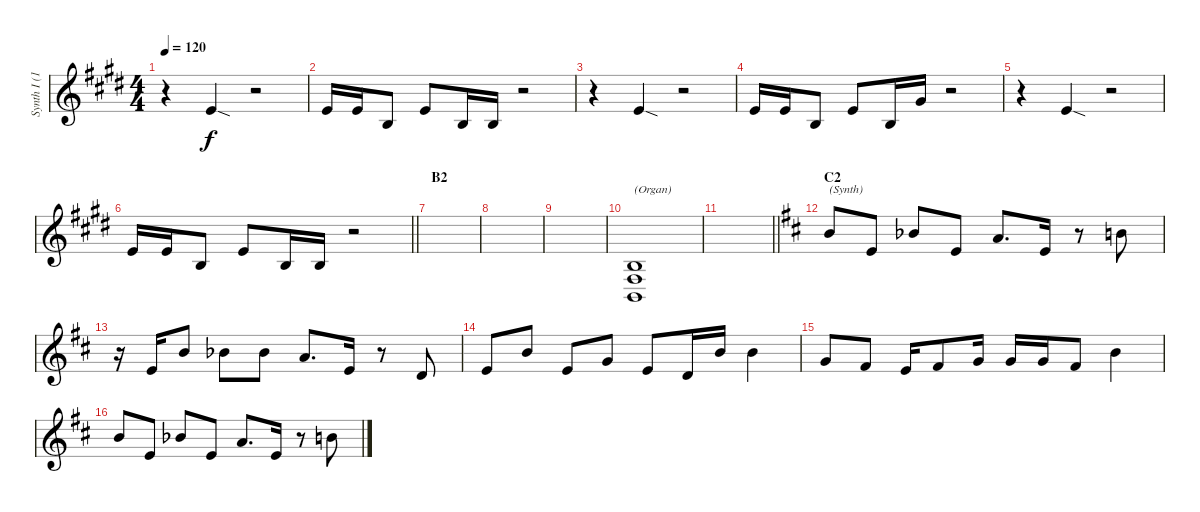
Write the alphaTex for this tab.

\track ("Synth I (1)" "Synth I (1") {instrument trumpet}
\staff {score}
\tuning (E4 B3 G3 D3 A2 E2) {hide}
\ts (4 4)
\tempo 120
\clef g2
\ks e
r.4{dy f} 0.1{sod}.4 r.2 |
0.1.16 0.1.16 0.2.8 0.1.8 0.2.16 0.2.16 r.2 |
r.4 0.1{sod}.4 r.2 |
0.1.16 0.1.16 0.2.8 0.1.8 0.2.16 4.1.16 r.2 |
r.4 0.1{sod}.4 r.2 |
\barLineRight lightlight
0.1.16 0.1.16 0.2.8 0.1.8 0.2.16 0.2.16 r.2 |
\section ("" "B2")
|
|
|
(0.2 4.4 2.5).1{txt "(Organ)" volume 8 instrument pad7halo} |
\barLineRight lightlight
|
\section ("" "C2")
\ks d
7.1.8{txt "(Synth)" instrument lead2sawtooth} 0.1.8 6.1{acc b}.8 0.1.8 5.1.8{d} 0.1.16 r.8 7.1.8 |
r.16 0.1.16 7.1.8 6.1{acc b}.8 6.1{acc b}.8 5.1.8{d} 0.1.16 r.8 3.2.8 |
0.1.8 7.1.8 0.1.8 3.1.8 0.1.8 3.2.16 7.1.16 7.1.4 |
3.1.8 2.1.8 0.1.16 2.1.8 3.1.16 3.1.16 3.1.16 2.1.8 7.1.4 |
7.1.8 0.1.8 6.1{acc b}.8 0.1.8 5.1.8{d} 0.1.16 r.8 7.1.8
